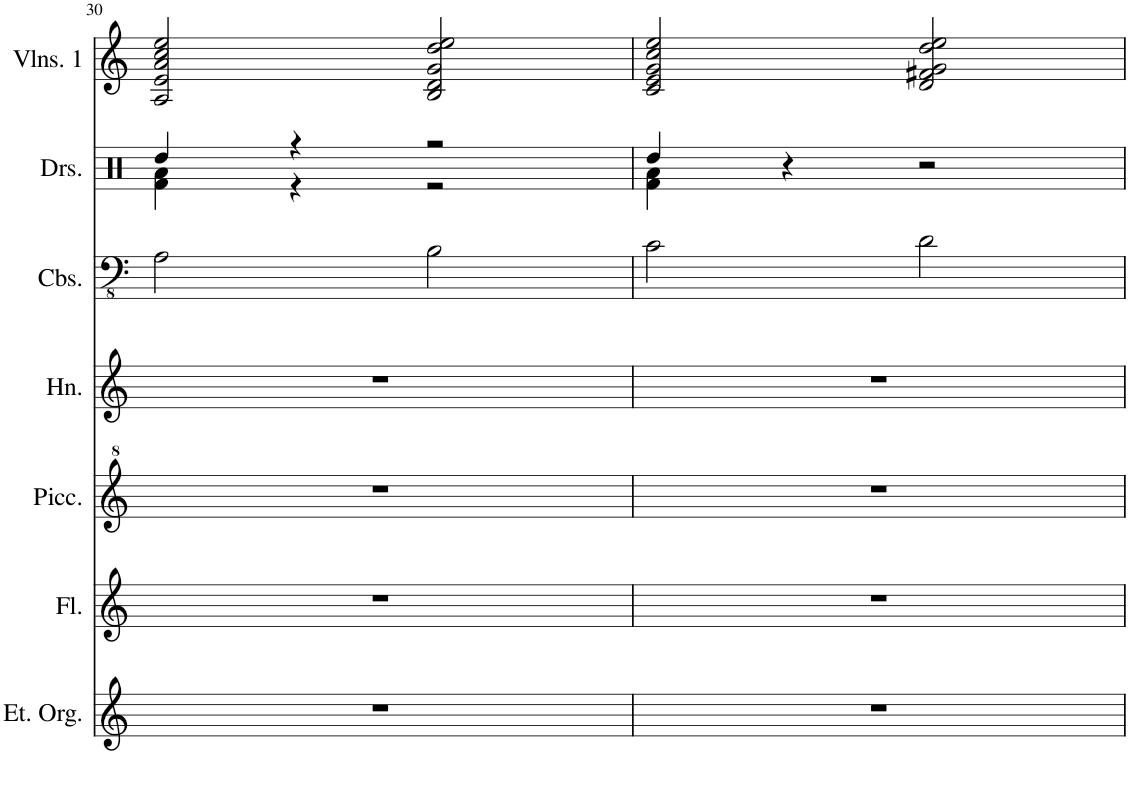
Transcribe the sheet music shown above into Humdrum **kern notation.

**kern	**kern	**kern	**kern	**kern	**kern	**kern
*part7	*part6	*part5	*part4	*part3	*part2	*part1
*staff7	*staff6	*staff5	*staff4	*staff3	*staff2	*staff1
*I"Electronic Organ	*I"Flute	*I"Piccolo	*I"Horn	*I"Contrabasses	*I"Drumset	*I"Violins 1
*I'Et. Org.	*I'Fl.	*I'Picc.	*I'Hn.	*I'Cbs.	*I'Drs.	*I'Vlns. 1
!!LO:PB:g=z
*clefG2	*clefG2	*clefG^2	*clefG2	*clefFv4	*clefX	*clefG2
*	*	*Trd-7c-12	*Trd4c7	*	*	*
*k[]	*k[]	*k[]	*k[]	*k[]	*k[]	*k[]
*M4/4	*M4/4	*M4/4	*M4/4	*M4/4	*M4/4	*M4/4
=30	=30	=30	=30	=30	=30	=30
*	*	*	*	*	*^	*
1r	1r	1r	1r	2AA\	4dd/	4f\ 4a\	2A/ 2e/ 2a/ 2cc/ 2ee/
.	.	.	.	.	4r	4r	.
.	.	.	.	2BB\	2r	2r	2B/ 2d/ 2g/ 2dd/ 2ee/
=31	=31	=31	=31	=31	=31	=31	=31
1r	1r	1r	1r	2C\	4dd/	4f\ 4a\	2c/ 2e/ 2g/ 2cc/ 2ee/
.	.	.	.	.	4r	2.ryy	.
.	.	.	.	2D\	2r	.	2d/ 2f#X/ 2g/ 2dd/ 2ee/
*	*	*	*	*	*v	*v	*
=	=	=	=	=	=	=
*-	*-	*-	*-	*-	*-	*-
